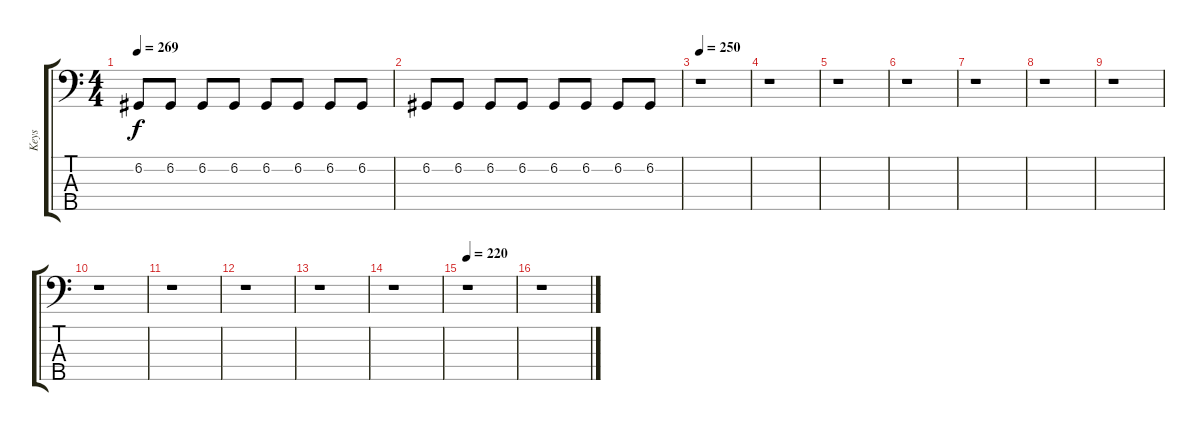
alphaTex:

\track ("Keys" "Keys") {instrument lead8bassandlead}
\staff {score tabs}
\tuning (G2 D2 A1 E1 B0) {hide}
\ts (4 4)
\tempo 269
\clef f4
\ks c
6.2.8{dy f} 6.2.8 6.2.8 6.2.8 6.2.8 6.2.8 6.2.8 6.2.8 |
6.2.8 6.2.8 6.2.8 6.2.8 6.2.8 6.2.8 6.2.8 6.2.8 |
\tempo 250
r.1 |
r.1 |
r.1 |
r.1 |
r.1 |
r.1 |
r.1 |
r.1 |
r.1 |
r.1 |
r.1 |
r.1 |
\tempo 220
r.1 |
r.1
